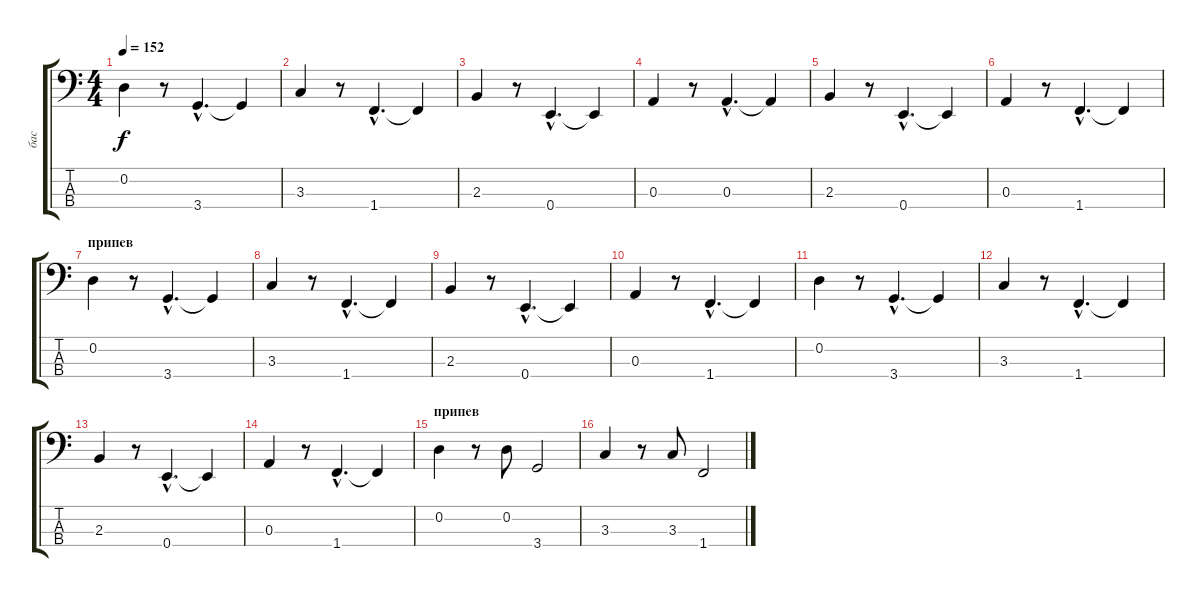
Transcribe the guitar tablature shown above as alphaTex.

\track ("бас" "бас") {instrument electricbasspick}
\staff {score tabs}
\tuning (G2 D2 A1 E1) {hide}
\ts (4 4)
\tempo 152
\clef f4
\ks c
0.2.4{dy f} r.8 3.4{hac}.4{d} 3.4{t}.4 |
3.3.4 r.8 1.4{hac}.4{d} 1.4{t}.4 |
2.3.4 r.8 0.4{hac}.4{d} 0.4{t}.4 |
0.3.4 r.8 0.3{hac}.4{d} 0.3{t}.4 |
2.3.4 r.8 0.4{hac}.4{d} 0.4{t}.4 |
0.3.4 r.8 1.4{hac}.4{d} 1.4{t}.4 |
\section ("" "припев")
0.2.4 r.8 3.4{hac}.4{d} 3.4{t}.4 |
3.3.4 r.8 1.4{hac}.4{d} 1.4{t}.4 |
2.3.4 r.8 0.4{hac}.4{d} 0.4{t}.4 |
0.3.4 r.8 1.4{hac}.4{d} 1.4{t}.4 |
0.2.4 r.8 3.4{hac}.4{d} 3.4{t}.4 |
3.3.4 r.8 1.4{hac}.4{d} 1.4{t}.4 |
2.3.4 r.8 0.4{hac}.4{d} 0.4{t}.4 |
0.3.4 r.8 1.4{hac}.4{d} 1.4{t}.4 |
\section ("" "припев")
0.2.4 r.8 0.2.8 3.4.2 |
3.3.4 r.8 3.3.8 1.4.2
